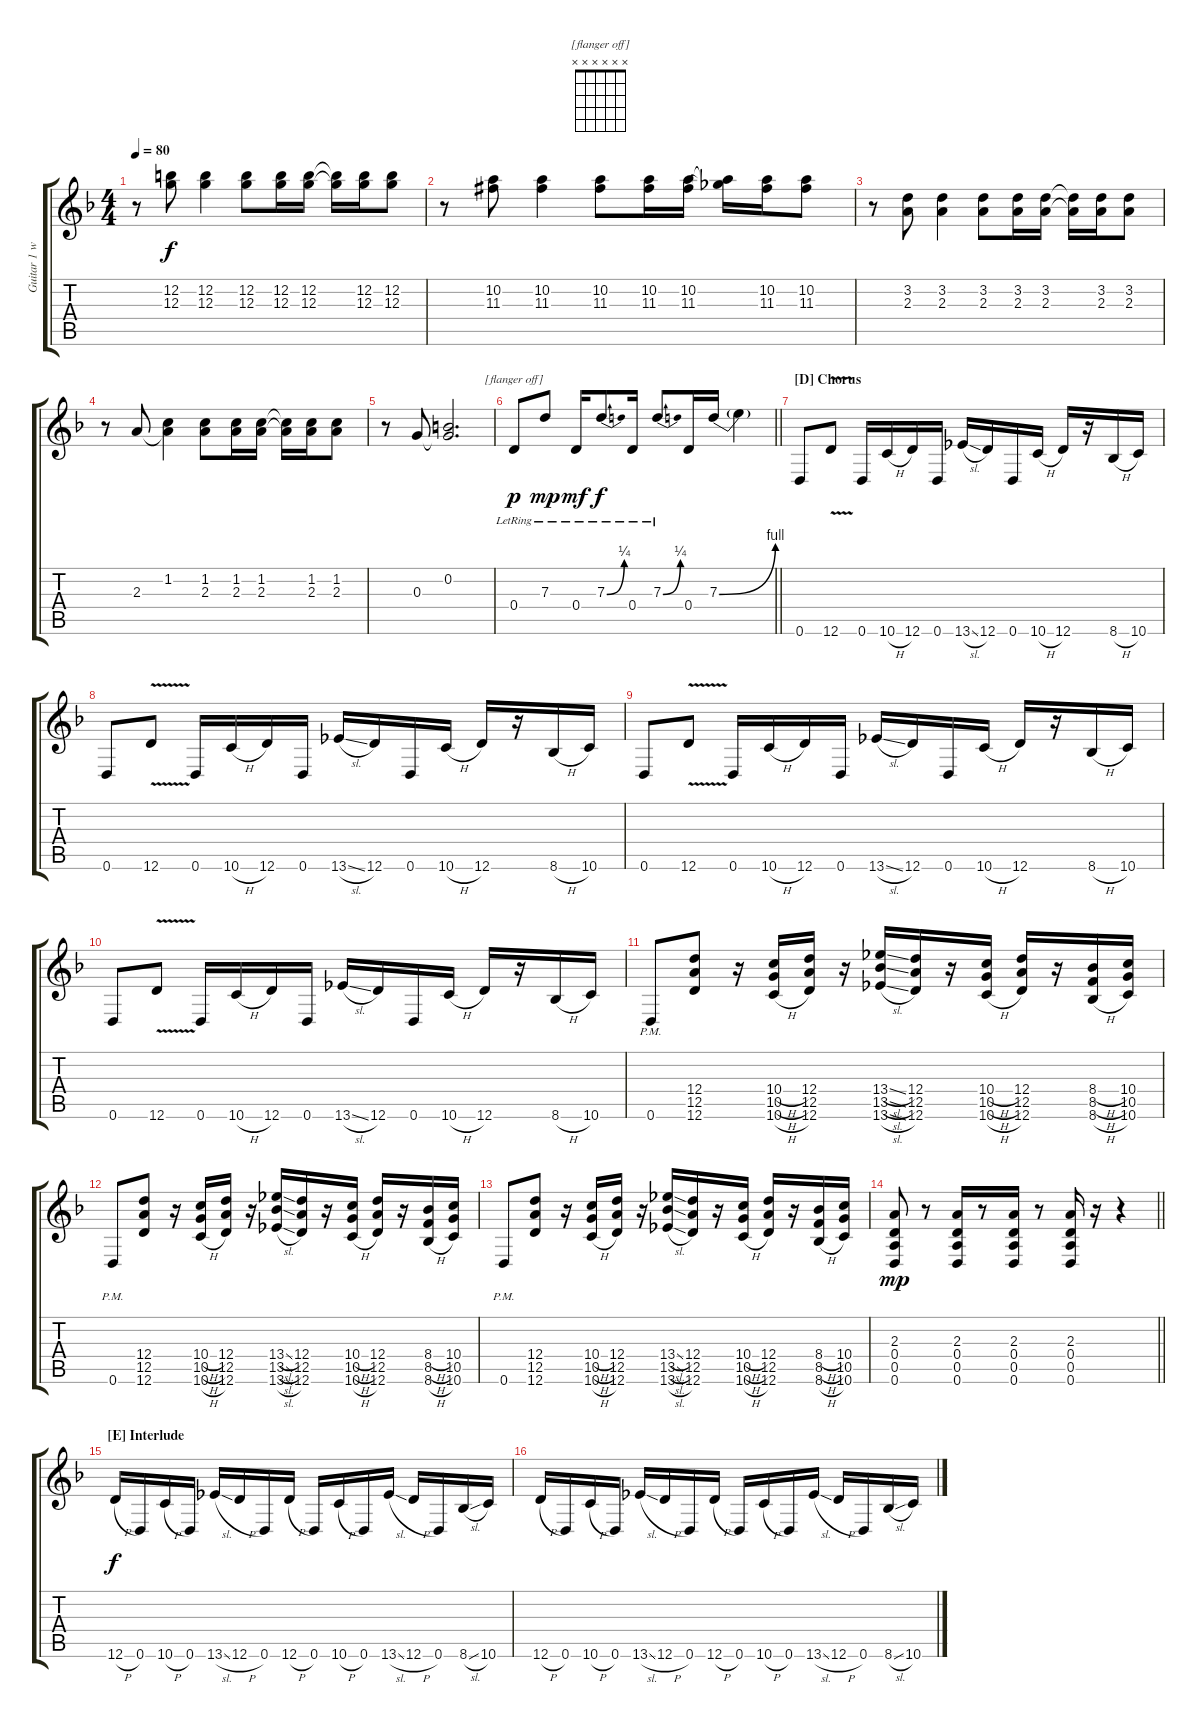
\track ("Guitar 1 w/ flanger, delay and wah" "Guitar 1 w") {instrument distortionguitar}
\staff {score tabs}
\tuning (E4 B3 G3 D3 A2 D2) {hide}
\chord ("[flanger off]" x x x x x x)
\ts (4 4)
\tempo 80
\clef g2
\ks dminor
r.8{dy f} (12.2 12.3).8 (12.2 12.3).4 (12.2 12.3).8 (12.2 12.3).16 (12.2 12.3).16 (12.2{t} 12.3{t}).16 (12.2 12.3).16 (12.2 12.3).8 |
r.8 (10.2 11.3{acc #}).8 (10.2 11.3{acc #}).4 (10.2 11.3{acc #}).8 (10.2 11.3{acc #}).16 (10.2 11.3{acc #}).16 (10.2{t} 11.3{t}).16 (10.2 11.3{acc #}).16 (10.2 11.3{acc #}).8 |
r.8 (3.2 2.3).8 (3.2 2.3).4 (3.2 2.3).8 (3.2 2.3).16 (3.2 2.3).16 (3.2{t} 2.3{t}).16 (3.2 2.3).16 (3.2 2.3).8 |
r.8 2.3.8 (1.2 2.3{t}).4 (1.2 2.3).8 (1.2 2.3).16 (1.2 2.3).16 (1.2{t} 2.3{t}).16 (1.2 2.3).16 (1.2 2.3).8 |
r.8 0.3.8 (0.2 0.3{t}).2{d} |
\barLineRight lightlight
0.4{lr}.8{ch "[flanger off]" dy p volume 10 instrument distortionguitar} 7.3{lr}.8{dy mp} 0.4{lr}.16{dy mf} 7.3{be (bend 0 0 60 1) lr}.8{dy f} 0.4{lr}.16 7.3{be (bend 0 0 60 1) lr}.8 0.4.16 7.3{be (bend 0 0 60 4)}.16 7.3{t}.4 |
\section ("" "[D] Chorus")
0.6.8 12.6{v}.8 0.6.16 10.6{h}.16 12.6.16 0.6.16 13.6{sl}.16 12.6.16 0.6.16 10.6{h}.16 12.6.16 r.16 8.6{h}.16 10.6.16 |
0.6.8 12.6{v}.8 0.6.16 10.6{h}.16 12.6.16 0.6.16 13.6{sl}.16 12.6.16 0.6.16 10.6{h}.16 12.6.16 r.16 8.6{h}.16 10.6.16 |
0.6.8 12.6{v}.8 0.6.16 10.6{h}.16 12.6.16 0.6.16 13.6{sl}.16 12.6.16 0.6.16 10.6{h}.16 12.6.16 r.16 8.6{h}.16 10.6.16 |
0.6.8 12.6{v}.8 0.6.16 10.6{h}.16 12.6.16 0.6.16 13.6{sl}.16 12.6.16 0.6.16 10.6{h}.16 12.6.16 r.16 8.6{h}.16 10.6.16 |
0.6{pm}.8 (12.4 12.5 12.6).8 r.16 (10.4{h} 10.5{h} 10.6{h}).16 (12.4 12.5 12.6).16 r.16 (13.4{sl} 13.5{sl} 13.6{sl}).16 (12.4 12.5 12.6).16 r.16 (10.4{h} 10.5{h} 10.6{h}).16 (12.4 12.5 12.6).16 r.16 (8.4{h} 8.5{h} 8.6{h}).16 (10.4 10.5 10.6).16 |
0.6{pm}.8 (12.4 12.5 12.6).8 r.16 (10.4{h} 10.5{h} 10.6{h}).16 (12.4 12.5 12.6).16 r.16 (13.4{sl} 13.5{sl} 13.6{sl}).16 (12.4 12.5 12.6).16 r.16 (10.4{h} 10.5{h} 10.6{h}).16 (12.4 12.5 12.6).16 r.16 (8.4{h} 8.5{h} 8.6{h}).16 (10.4 10.5 10.6).16 |
0.6{pm}.8 (12.4 12.5 12.6).8 r.16 (10.4{h} 10.5{h} 10.6{h}).16 (12.4 12.5 12.6).16 r.16 (13.4{sl} 13.5{sl} 13.6{sl}).16 (12.4 12.5 12.6).16 r.16 (10.4{h} 10.5{h} 10.6{h}).16 (12.4 12.5 12.6).16 r.16 (8.4{h} 8.5{h} 8.6{h}).16 (10.4 10.5 10.6).16 |
\barLineRight lightlight
(2.3 0.4 0.5 0.6).8{dy mp} r.8 (2.3 0.4 0.5 0.6).16 r.8 (2.3 0.4 0.5 0.6).16 r.8 (2.3 0.4 0.5 0.6).16 r.16 r.4 |
\section ("" "[E] Interlude")
12.6{h}.16{dy f} 0.6.16 10.6{h}.16 0.6.16 13.6{sl}.16 12.6{h}.16 0.6.16 12.6{h}.16 0.6.16 10.6{h}.16 0.6.16 13.6{sl}.16 12.6{h}.16 0.6.16 8.6{sl}.16 10.6.16 |
12.6{h}.16 0.6.16 10.6{h}.16 0.6.16 13.6{sl}.16 12.6{h}.16 0.6.16 12.6{h}.16 0.6.16 10.6{h}.16 0.6.16 13.6{sl}.16 12.6{h}.16 0.6.16 8.6{sl}.16 10.6.16
